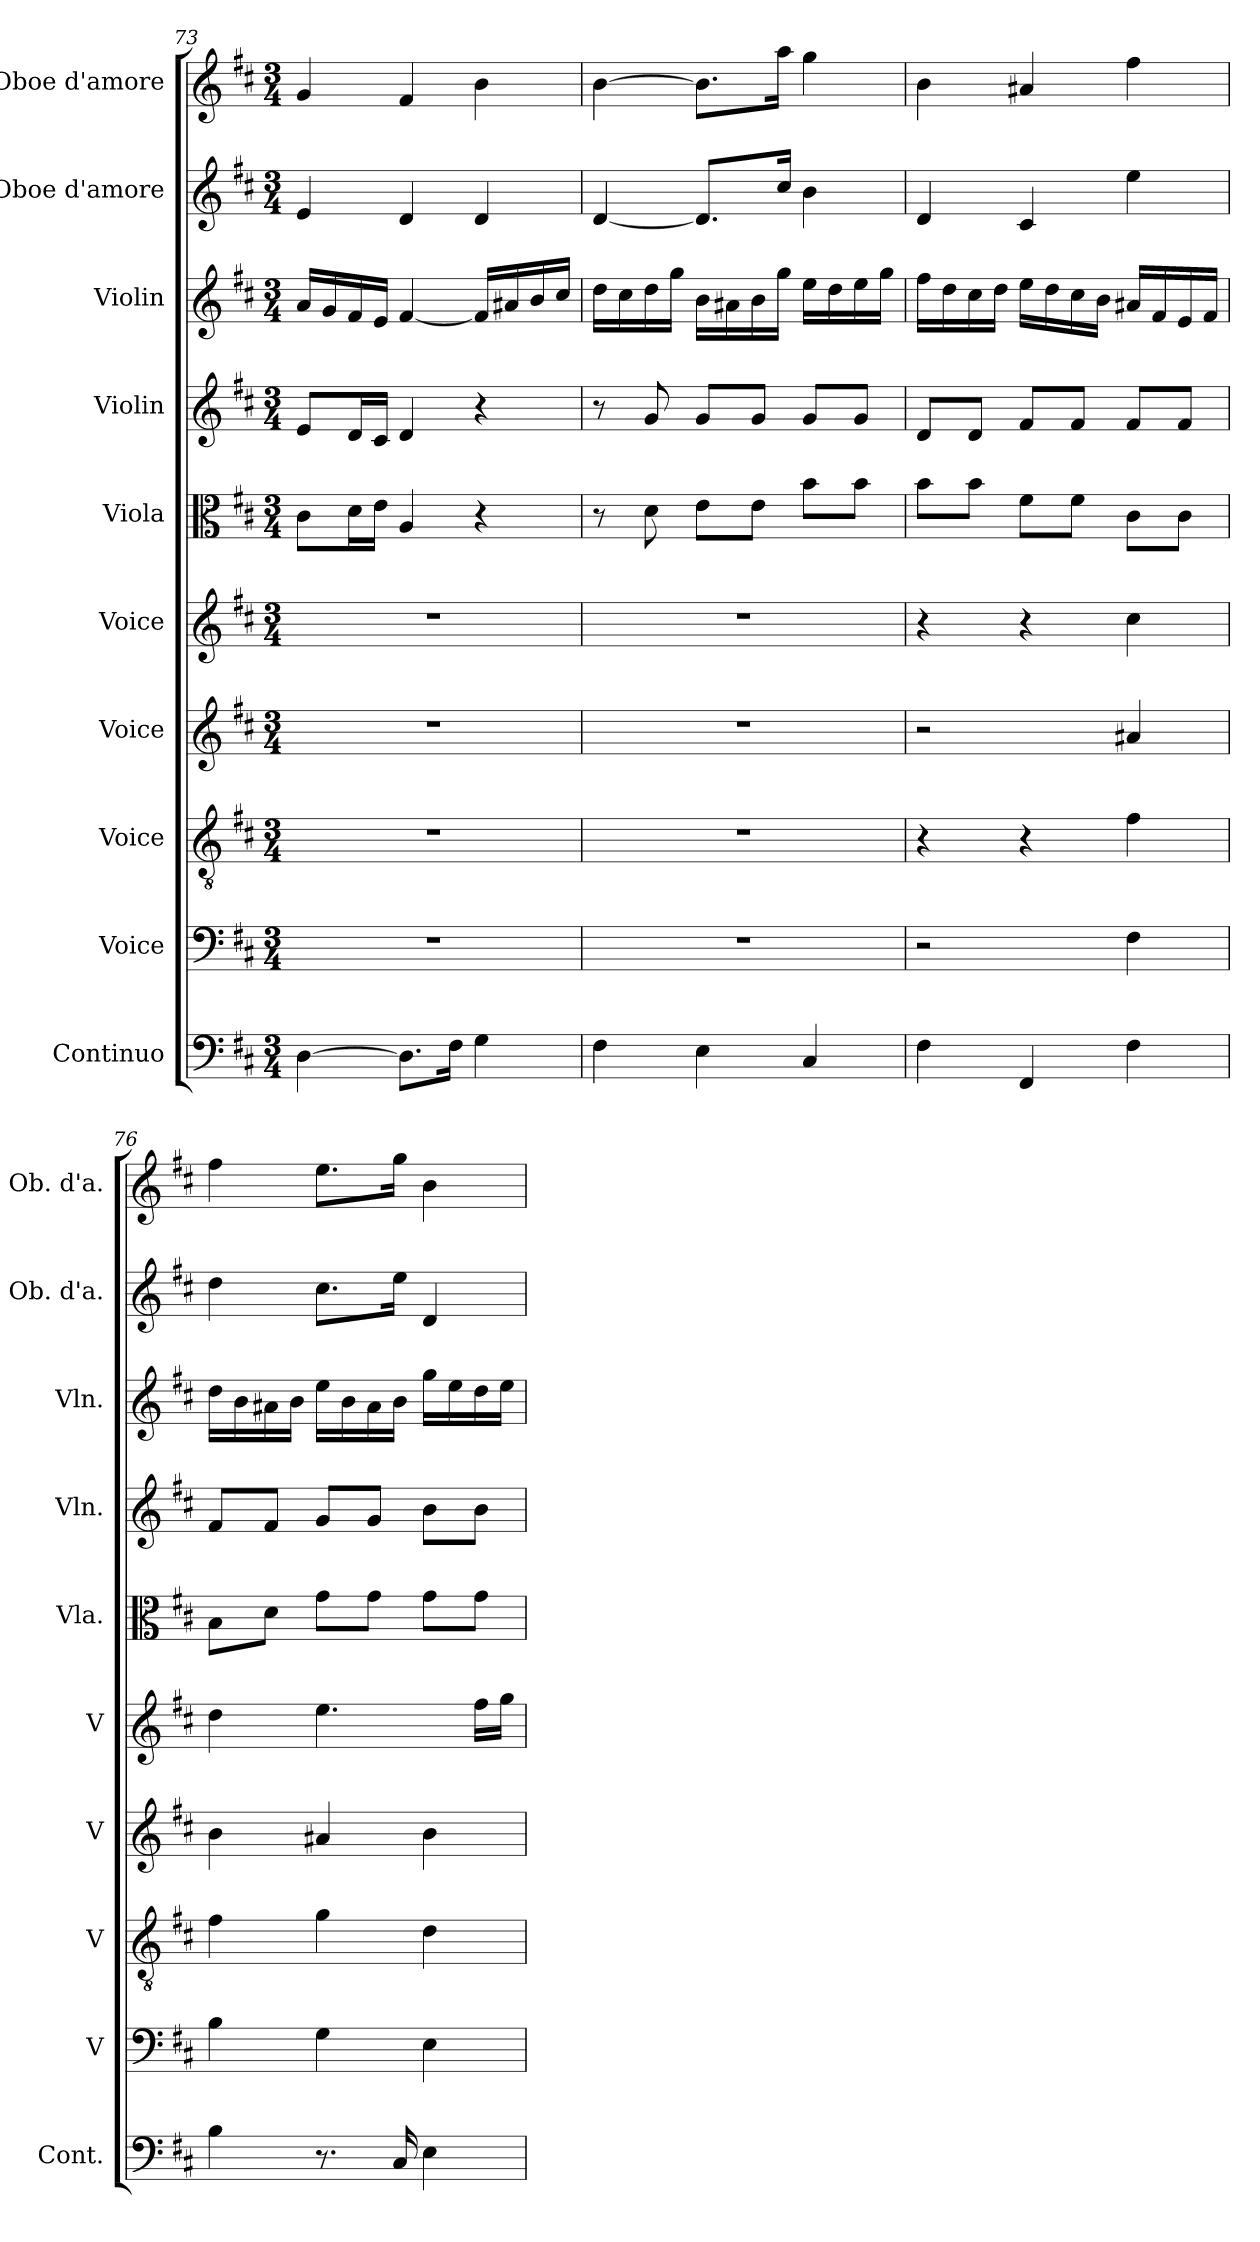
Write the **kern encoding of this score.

**kern	**kern	**kern	**kern	**kern	**kern	**kern	**kern	**kern	**kern
*part10	*part9	*part8	*part7	*part6	*part5	*part4	*part3	*part2	*part1
*staff10	*staff9	*staff8	*staff7	*staff6	*staff5	*staff4	*staff3	*staff2	*staff1
*I"Continuo	*I"Voice	*I"Voice	*I"Voice	*I"Voice	*I"Viola	*I"Violin	*I"Violin	*I"Oboe d'amore	*I"Oboe d'amore
*I'Cont.	*I'V	*I'V	*I'V	*I'V	*I'Vla.	*I'Vln.	*I'Vln.	*I'Ob. d'a.	*I'Ob. d'a.
*clefF4	*clefF4	*clefGv2	*clefG2	*clefG2	*clefC3	*clefG2	*clefG2	*clefG2	*clefG2
*k[f#c#]	*k[f#c#]	*k[f#c#]	*k[f#c#]	*k[f#c#]	*k[f#c#]	*k[f#c#]	*k[f#c#]	*k[f#c#]	*k[f#c#]
*M3/4	*M3/4	*M3/4	*M3/4	*M3/4	*M3/4	*M3/4	*M3/4	*M3/4	*M3/4
=73	=73	=73	=73	=73	=73	=73	=73	=73	=73
[4D	2.r	2.r	2.r	2.r	8c#L	8eL	16aLL	4e	4g
.	.	.	.	.	.	.	16g	.	.
.	.	.	.	.	16dL	16dL	16f#	.	.
.	.	.	.	.	16eJJ	16c#JJ	16eJJ	.	.
8.DL]	.	.	.	.	4A	4d	[4f#	4d	4f#
16F#Jk	.	.	.	.	.	.	.	.	.
4G	.	.	.	.	4r	4r	16f#LL]	4d	4b
.	.	.	.	.	.	.	16a#X	.	.
.	.	.	.	.	.	.	16b	.	.
.	.	.	.	.	.	.	16cc#JJ	.	.
=74	=74	=74	=74	=74	=74	=74	=74	=74	=74
4F#	2.r	2.r	2.r	2.r	8r	8r	16ddLL	[4d	[4b
.	.	.	.	.	.	.	16cc#	.	.
.	.	.	.	.	8d	8g	16dd	.	.
.	.	.	.	.	.	.	16ggJJ	.	.
4E	.	.	.	.	8eL	8gL	16bLL	8.dL]	8.bL]
.	.	.	.	.	.	.	16a#X	.	.
.	.	.	.	.	8eJ	8gJ	16b	.	.
.	.	.	.	.	.	.	16ggJJ	16cc#Jk	16aaJk
4C#	.	.	.	.	8bL	8gL	16eeLL	4b	4gg
.	.	.	.	.	.	.	16dd	.	.
.	.	.	.	.	8bJ	8gJ	16ee	.	.
.	.	.	.	.	.	.	16ggJJ	.	.
=75	=75	=75	=75	=75	=75	=75	=75	=75	=75
4F#	2r	4r	2r	4r	8bL	8dL	16ff#LL	4d	4b
.	.	.	.	.	.	.	16dd	.	.
.	.	.	.	.	8bJ	8dJ	16cc#	.	.
.	.	.	.	.	.	.	16ddJJ	.	.
4FF#	.	4r	.	4r	8f#L	8f#L	16eeLL	4c#	4a#X
.	.	.	.	.	.	.	16dd	.	.
.	.	.	.	.	8f#J	8f#J	16cc#	.	.
.	.	.	.	.	.	.	16bJJ	.	.
4F#	4F#	4f#	4a#X	4cc#	8c#L	8f#L	16a#XLL	4ee	4ff#
.	.	.	.	.	.	.	16f#	.	.
.	.	.	.	.	8c#J	8f#J	16e	.	.
.	.	.	.	.	.	.	16f#JJ	.	.
=76	=76	=76	=76	=76	=76	=76	=76	=76	=76
4B	4B	4f#	4b	4dd	8BL	8f#L	16ddLL	4dd	4ff#
.	.	.	.	.	.	.	16b	.	.
.	.	.	.	.	8dJ	8f#J	16a#X	.	.
.	.	.	.	.	.	.	16bJJ	.	.
8.r	4G	4g	4a#X	4.ee	8gL	8gL	16eeLL	8.cc#L	8.eeL
.	.	.	.	.	.	.	16b	.	.
.	.	.	.	.	8gJ	8gJ	16a#	.	.
16C#	.	.	.	.	.	.	16bJJ	16eeJk	16ggJk
4E	4E	4d	4b	.	8gL	8bL	16ggLL	4d	4b
.	.	.	.	.	.	.	16ee	.	.
.	.	.	.	16ff#LL	8gJ	8bJ	16dd	.	.
.	.	.	.	16ggJJ	.	.	16eeJJ	.	.
=	=	=	=	=	=	=	=	=	=
*-	*-	*-	*-	*-	*-	*-	*-	*-	*-
